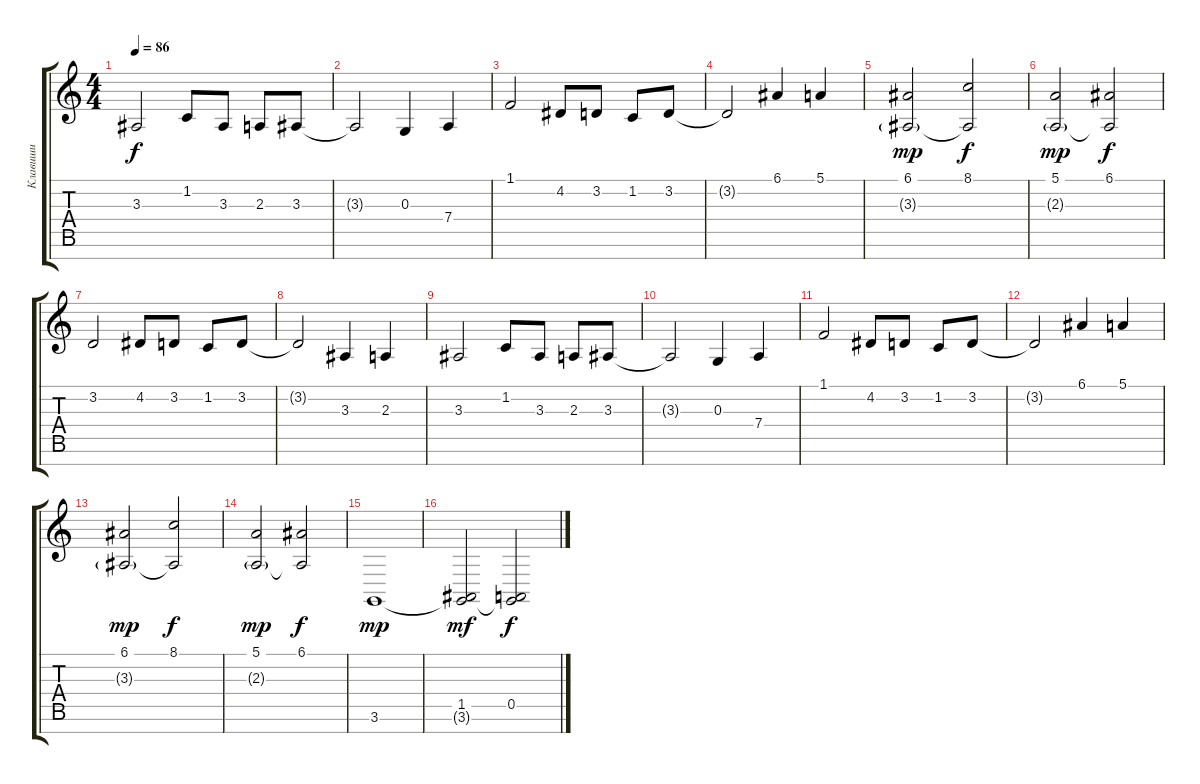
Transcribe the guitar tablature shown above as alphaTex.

\track ("Клавиши" "Клавиши") {instrument viola}
\staff {score tabs}
\tuning (E4 B3 G3 D3 A2 E2 B1) {hide}
\ts (4 4)
\tempo 86
\clef g2
\ks c
3.3.2{dy f} 1.2.8 3.3.8 2.3.8 3.3.8 |
3.3{t}.2 0.3.4 7.4.4 |
1.1.2 4.2.8 3.2.8 1.2.8 3.2.8 |
3.2{t}.2 6.1.4 5.1.4 |
(6.1 3.3{g}).2{dy mp} (8.1 3.3{t}).2{dy f} |
(5.1 2.3{g}).2{dy mp} (6.1 2.3{t}).2{dy f} |
3.2.2 4.2.8 3.2.8 1.2.8 3.2.8 |
3.2{t}.2 3.3.4 2.3.4 |
3.3.2 1.2.8 3.3.8 2.3.8 3.3.8 |
3.3{t}.2 0.3.4 7.4.4 |
1.1.2 4.2.8 3.2.8 1.2.8 3.2.8 |
3.2{t}.2 6.1.4 5.1.4 |
(6.1 3.3{g}).2{dy mp} (8.1 3.3{t}).2{dy f} |
(5.1 2.3{g}).2{dy mp} (6.1 2.3{t}).2{dy f} |
3.6.1{dy mp} |
(1.5 3.6{t}).2{dy mf} (0.5 3.6{t}).2{dy f}
